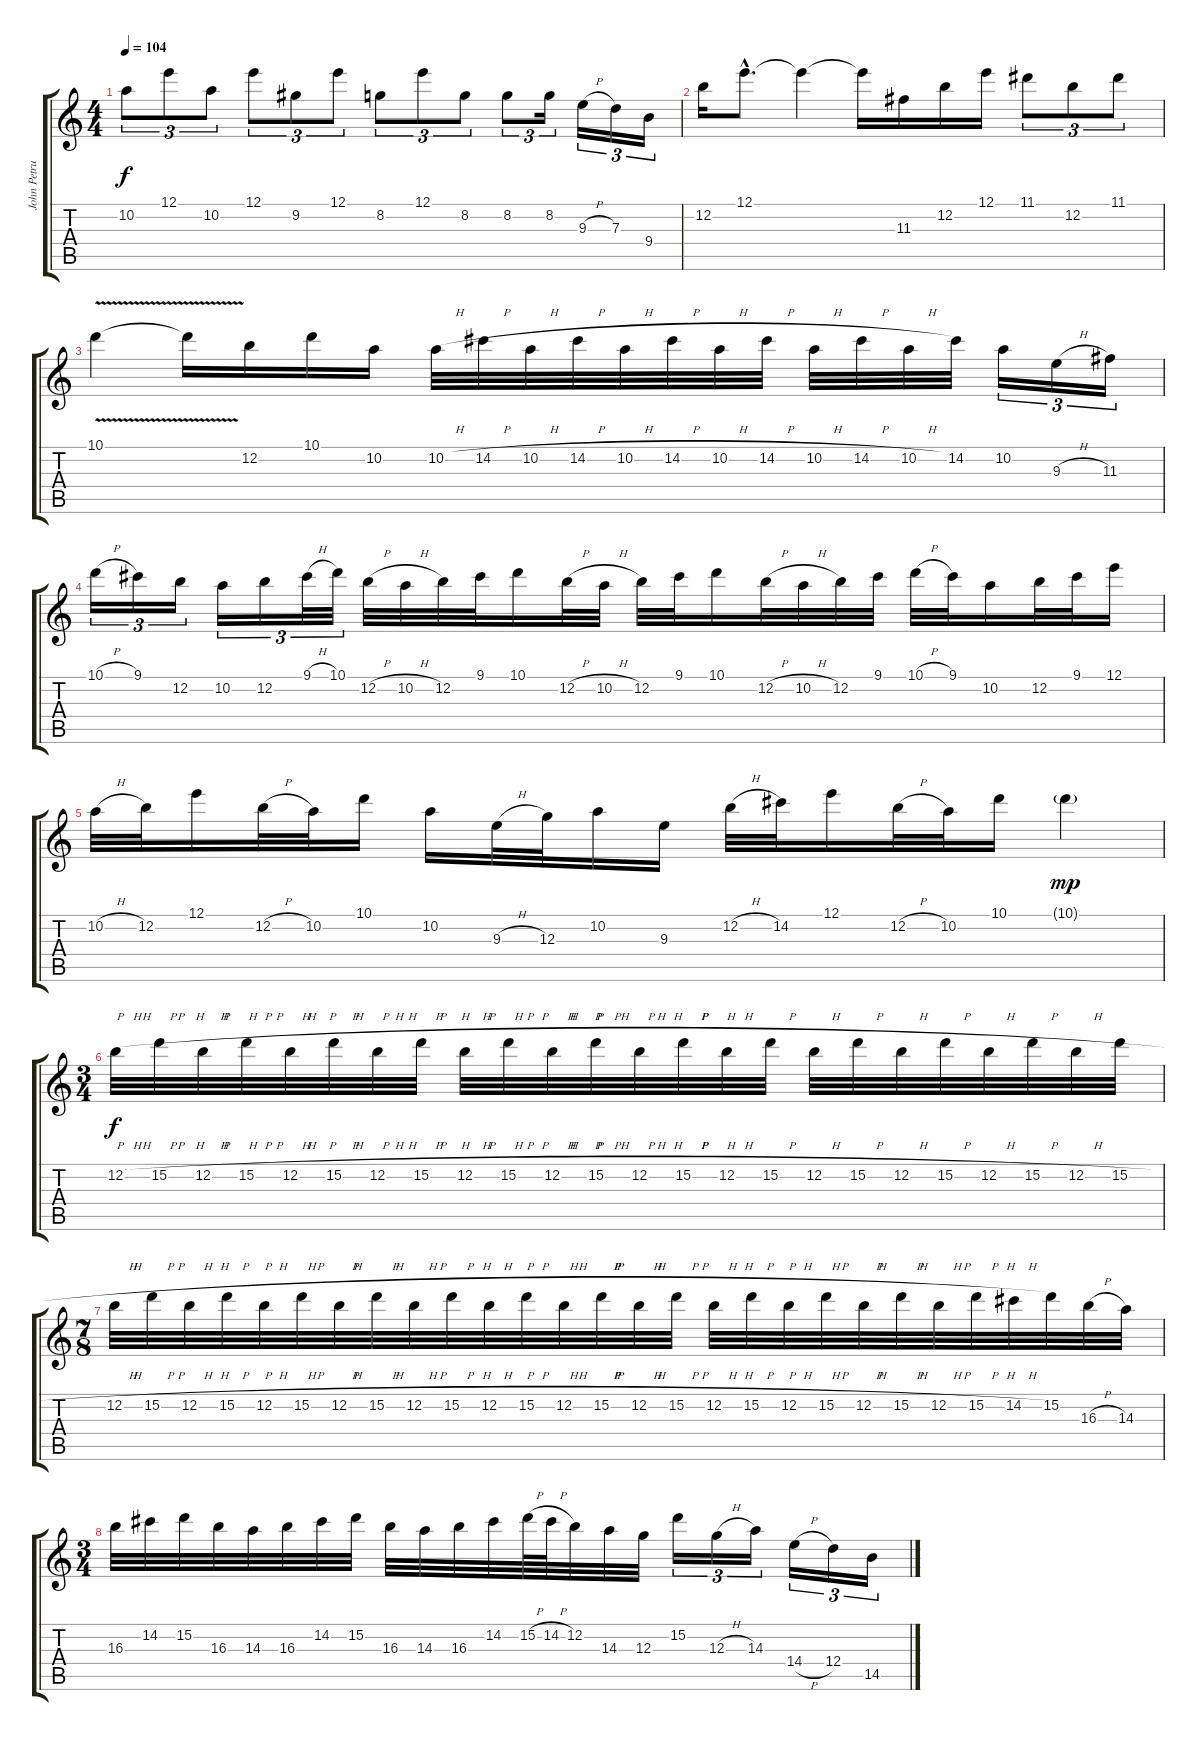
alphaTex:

\track ("John Petrucci" "John Petru") {instrument overdrivenguitar}
\staff {score tabs}
\tuning (E4 B3 G3 D3 A2 E2) {hide}
\ts (4 4)
\tempo 104
\clef g2
\ks c
10.2{t}.8{tu (3 2) dy f} 12.1.8{tu (3 2)} 10.2.8{tu (3 2)} 12.1.8{tu (3 2)} 9.2.8{tu (3 2)} 12.1.8{tu (3 2)} 8.2.8{tu (3 2)} 12.1.8{tu (3 2)} 8.2.8{tu (3 2)} 8.2.8{tu (3 2)} 8.2.16{tu (3 2)} 9.3{h}.16{tu (3 2)} 7.3.16{tu (3 2)} 9.4.16{tu (3 2)} |
12.2.16 12.1{hac}.8{d} 12.1{t}.4 12.1{t}.16 11.3.16 12.2.16 12.1.16 11.1.8{tu (3 2)} 12.2.8{tu (3 2)} 11.1.8{tu (3 2)} |
10.1{v}.4 10.1{t}.16 12.2.16 10.1.16 10.2.16 10.2{h}.32 14.2{h}.32 10.2{h}.32 14.2{h}.32 10.2{h}.32 14.2{h}.32 10.2{h}.32 14.2{h}.32 10.2{h}.32 14.2{h}.32 10.2{h}.32 14.2.32 10.2.16{tu (3 2)} 9.3{h}.16{tu (3 2)} 11.3.16{tu (3 2)} |
10.1{h}.16{tu (3 2)} 9.1.16{tu (3 2)} 12.2.16{tu (3 2)} 10.2.16{tu (3 2)} 12.2.16{tu (3 2)} 9.1{h}.32{tu (3 2)} 10.1.32{tu (3 2)} 12.2{h}.32 10.2{h}.32 12.2.32 9.1.32 10.1.16 12.2{h}.32 10.2{h}.32 12.2.32 9.1.32 10.1.16 12.2{h}.32 10.2{h}.32 12.2.32 9.1.32 10.1{h}.32 9.1.32 10.2.16 12.2.32 9.1.32 12.1.16 |
10.2{h}.32 12.2.32 12.1.16 12.2{h}.32 10.2.32 10.1.16 10.2.16 9.3{h}.32 12.3.32 10.2.16 9.3.16 12.2{h}.32 14.2.32 12.1.16 12.2{h}.32 10.2.32 10.1.16 10.1{g}.4{dy mp} |
\ts (3 4)
12.2{h}.32{dy f} 15.2{h}.32 12.2{h}.32 15.2{h}.32 12.2{h}.32 15.2{h}.32 12.2{h}.32 15.2{h}.32 12.2{h}.32 15.2{h}.32 12.2{h}.32 15.2{h}.32 12.2{h}.32 15.2{h}.32 12.2{h}.32 15.2{h}.32 12.2{h}.32 15.2{h}.32 12.2{h}.32 15.2{h}.32 12.2{h}.32 15.2{h}.32 12.2{h}.32 15.2{h}.32 |
\ts (7 8)
12.2{h}.32 15.2{h}.32 12.2{h}.32 15.2{h}.32 12.2{h}.32 15.2{h}.32 12.2{h}.32 15.2{h}.32 12.2{h}.32 15.2{h}.32 12.2{h}.32 15.2{h}.32 12.2{h}.32 15.2{h}.32 12.2{h}.32 15.2{h}.32 12.2{h}.32 15.2{h}.32 12.2{h}.32 15.2{h}.32 12.2{h}.32 15.2{h}.32 12.2{h}.32 15.2{h}.32 14.2{h}.32 15.2.32 16.3{h}.32 14.3.32 |
\ts (3 4)
16.3.32 14.2.32 15.2.32 16.3.32 14.3.32 16.3.32 14.2.32 15.2.32 16.3.32 14.3.32 16.3.32 14.2.32 15.2{h}.64 14.2{h}.64 12.2.32 14.3.32 12.3.32 15.2.16{tu (3 2)} 12.3{h}.16{tu (3 2)} 14.3.16{tu (3 2)} 14.4{h}.16{tu (3 2)} 12.4.16{tu (3 2)} 14.5.16{tu (3 2)}
